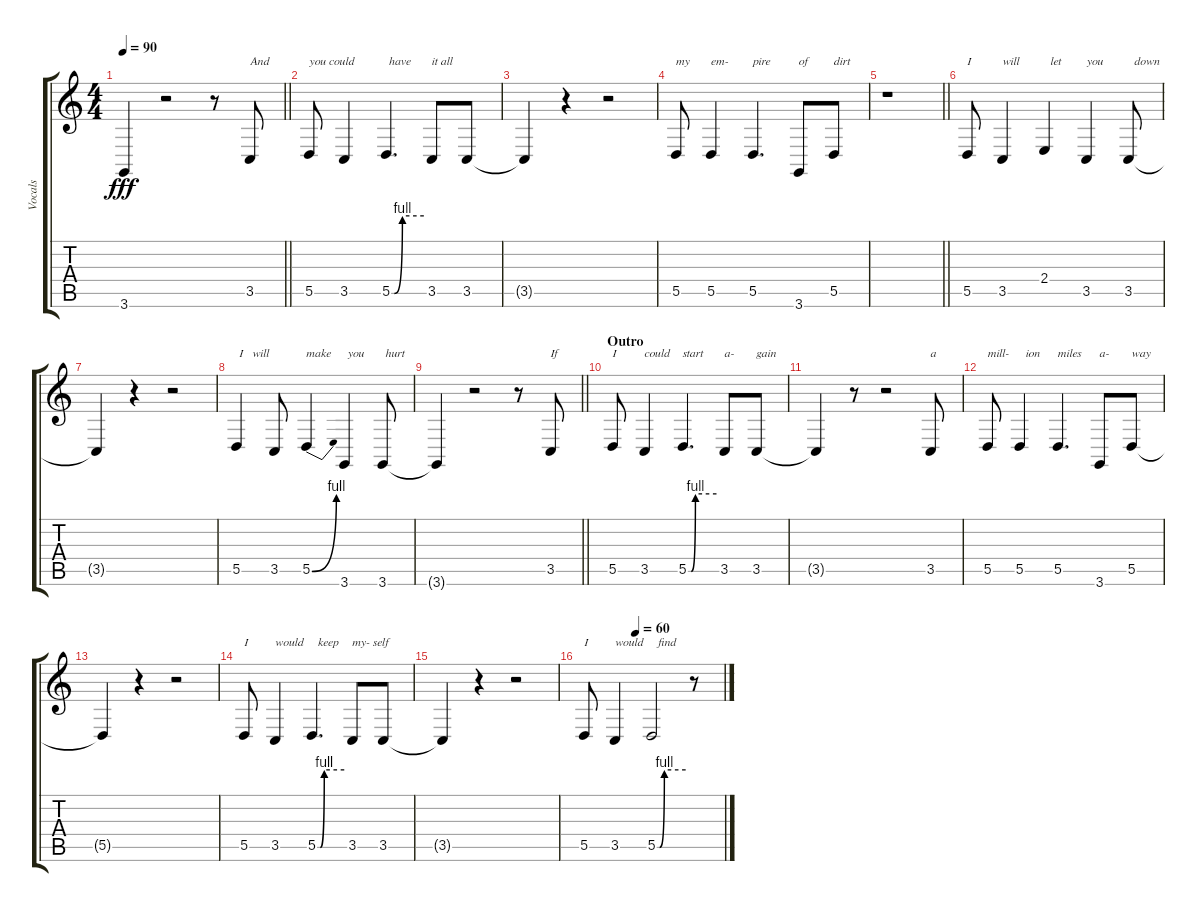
\track ("Vocals" "Vocals") {instrument clarinet}
\staff {score tabs}
\tuning (E4 B3 G3 D3 A2 E2) {hide}
\ts (4 4)
\tempo 90
\clef g2
\barLineRight lightlight
\ks c
3.6{t}.4{dy fff} r.2 r.8 3.5.8{txt "And"} |
5.5.8{txt "you could"} 3.5.4 5.5{be (custom 0 0 5 0 20 4 60 4)}.4{d txt " have"} 3.5.8{txt "it all"} 3.5.8 |
3.5{t}.4 r.4 r.2 |
5.5.8{txt "my"} 5.5.4{txt "em-"} 5.5.4{d txt "pire"} 3.6.8{txt "of"} 5.5.8{txt "dirt"} |
\barLineRight lightlight
r.1 |
5.5.8{txt "I"} 3.5.4{txt "will"} 2.4.4{txt "  let"} 3.5.4{txt "you"} 3.5.8{txt "  down"} |
3.5{t}.4 r.4 r.2 |
5.5.4{txt " I   will"} 3.5.8 5.5{be (bend 0 0 60 4)}.4{txt "make"} 3.6.4{txt " you"} 3.6.8{txt " hurt"} |
\barLineRight lightlight
3.6{t}.4 r.2 r.8 3.5.8{txt "If"} |
\section ("" "Outro")
5.5.8{txt "I"} 3.5.4{txt "could"} 5.5{be (custom 0 0 6 0 15 4 60 4)}.4{d txt "start"} 3.5.8{txt "a-"} 3.5.8{txt "gain"} |
3.5{t}.4 r.8 r.2 3.5.8{txt "a"} |
5.5.8{txt "mill-"} 5.5.4{txt "  ion"} 5.5.4{d txt "miles"} 3.6.8{txt "a-"} 5.5.8{txt "way"} |
5.5{t}.4 r.4 r.2 |
5.5.8{txt "I"} 3.5.4{txt "would"} 5.5{be (custom 0 0 6 0 15 4 60 4)}.4{d txt "  keep"} 3.5.8{txt "my- self"} 3.5.8 |
3.5{t}.4 r.4 r.2 |
\tempo (60 0.375)
5.5.8{txt "I"} 3.5.4{txt "would"} 5.5{be (custom 0 0 5 0 15 4 60 4)}.2{txt "  find"} r.8
